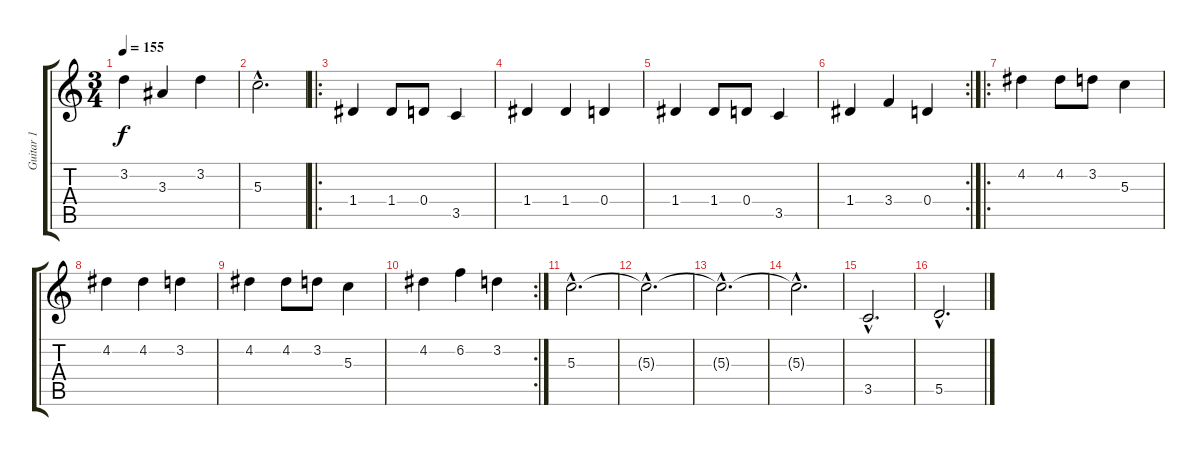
\track ("Guitar 1" "Guitar 1") {instrument distortionguitar}
\staff {score tabs}
\tuning (E4 B3 G3 D3 A2 E2) {hide}
\ts (3 4)
\tempo 155
\clef g2
\ks c
3.2.4{dy f} 3.3.4 3.2.4 |
5.3{hac}.2{d} |
\ro
1.4.4 1.4.8 0.4.8 3.5.4 |
1.4.4 1.4.4 0.4.4 |
1.4.4 1.4.8 0.4.8 3.5.4 |
\rc 2
1.4.4 3.4.4 0.4.4 |
\ro
4.2.4 4.2.8 3.2.8 5.3.4 |
4.2.4 4.2.4 3.2.4 |
4.2.4 4.2.8 3.2.8 5.3.4 |
\rc 2
4.2.4 6.2.4 3.2.4 |
5.3{hac}.2{d} |
5.3{hac t}.2{d} |
5.3{hac t}.2{d} |
5.3{hac t}.2{d} |
3.5{hac}.2{d instrument acousticguitarsteel} |
5.5{hac}.2{d}
